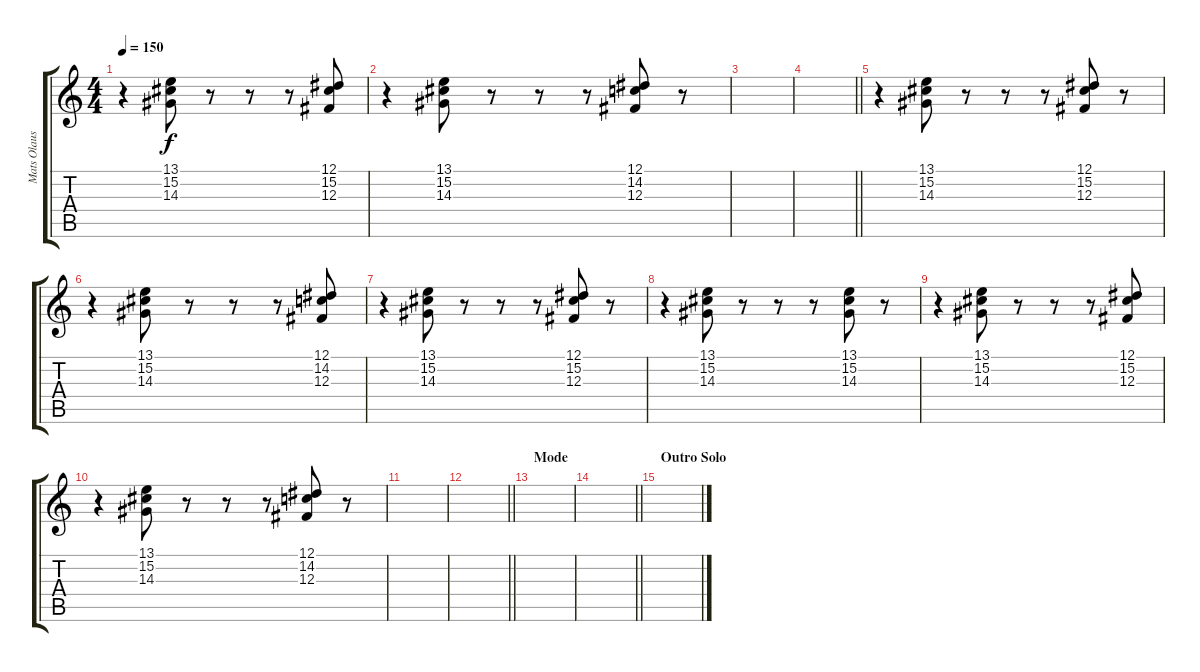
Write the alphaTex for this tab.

\track ("Mats Olausson" "Mats Olaus") {instrument violin}
\staff {score tabs}
\tuning (Eb4 Bb3 Gb3 Db3 Ab2 Eb2) {hide}
\ts (4 4)
\tempo 150
\clef g2
\ks c
r.4{dy f} (13.1 15.2 14.3).8 r.8 r.8 r.8 (12.1 15.2 12.3).8 |
r.4 (13.1 15.2 14.3).8 r.8 r.8 r.8 (12.1 14.2 12.3).8 r.8 |
|
\barLineRight lightlight
|
r.4 (13.1 15.2 14.3).8 r.8 r.8 r.8 (12.1 15.2 12.3).8 r.8 |
r.4 (13.1 15.2 14.3).8 r.8 r.8 r.8 (12.1 14.2 12.3).8 |
r.4 (13.1 15.2 14.3).8 r.8 r.8 r.8 (12.1 15.2 12.3).8 r.8 |
r.4 (13.1 15.2 14.3).8 r.8 r.8 r.8 (13.1 15.2 14.3).8 r.8 |
r.4 (13.1 15.2 14.3).8 r.8 r.8 r.8 (12.1 15.2 12.3).8 |
r.4 (13.1 15.2 14.3).8 r.8 r.8 r.8 (12.1 14.2 12.3).8 r.8 |
|
\barLineRight lightlight
|
\section ("" "Mode")
|
\barLineRight lightlight
|
\section ("" "Outro Solo")
